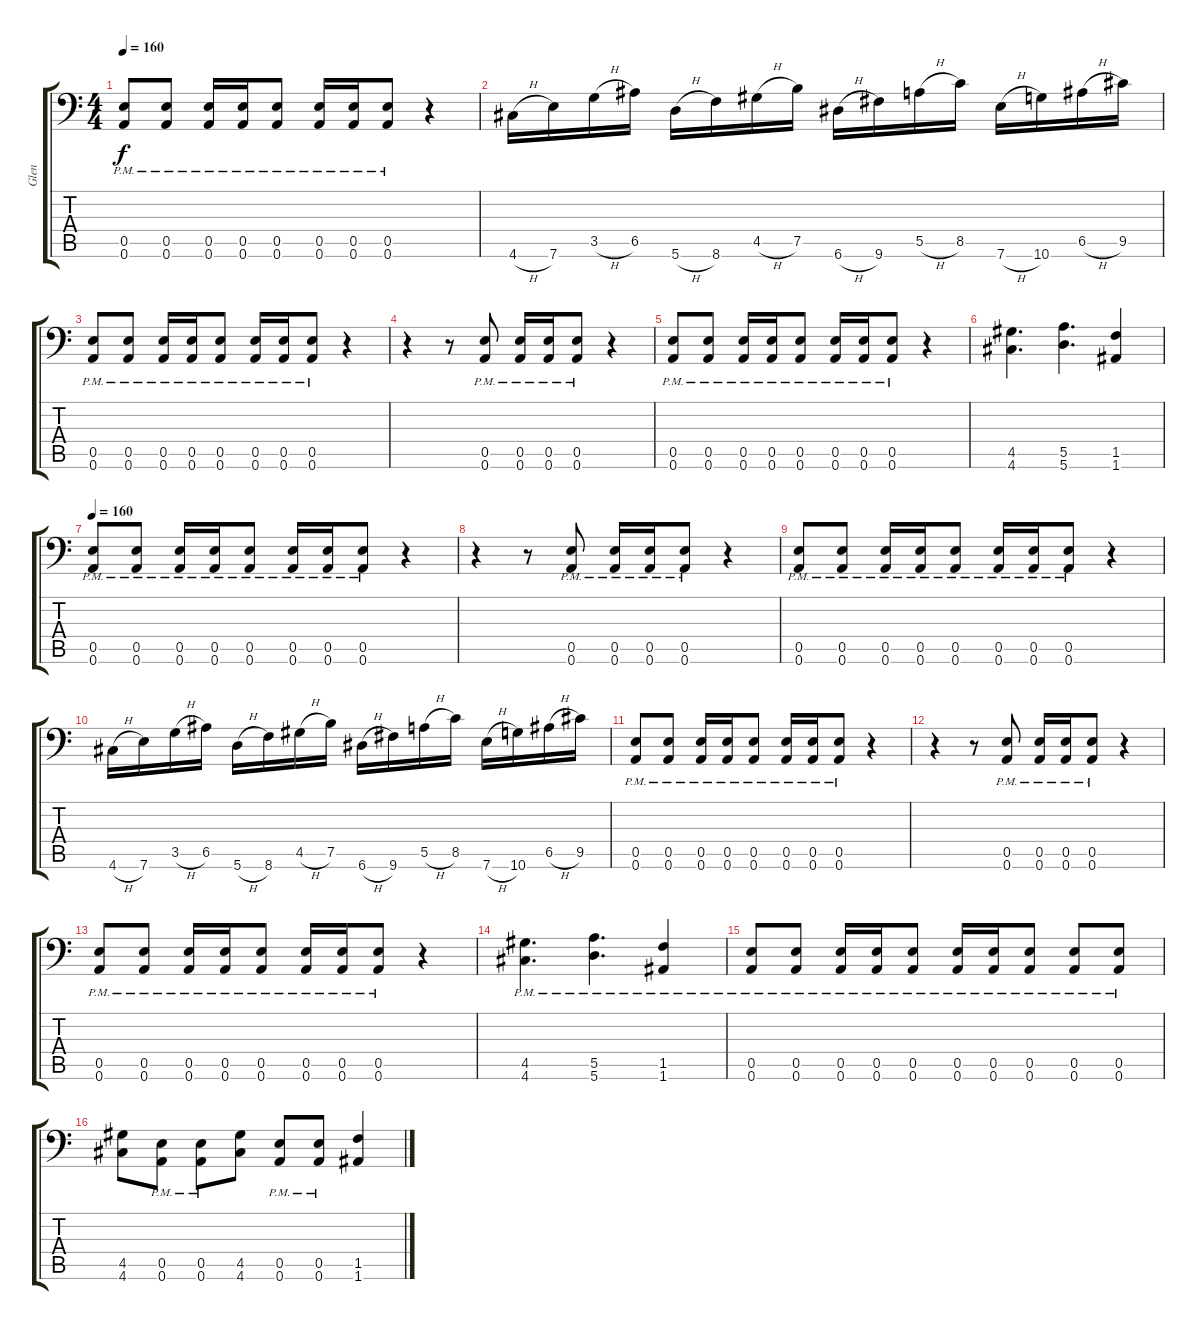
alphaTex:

\track ("Glen" "Glen") {instrument distortionguitar}
\staff {score tabs}
\tuning (B3 Gb3 D3 A2 E2 A1) {hide}
\ts (4 4)
\tempo 160
\clef f4
\ks c
(0.5{pm} 0.6{pm}).8{dy f} (0.5{pm} 0.6{pm}).8 (0.5 0.6{pm}).16 (0.5 0.6{pm}).16 (0.5 0.6{pm}).8 (0.5 0.6{pm}).16 (0.5 0.6{pm}).16 (0.5 0.6{pm}).8 r.4 |
4.6{h}.16 7.6.16 3.5{h}.16 6.5.16 5.6{h}.16 8.6.16 4.5{h}.16 7.5.16 6.6{h}.16 9.6.16 5.5{h}.16 8.5.16 7.6{h}.16 10.6.16 6.5{h}.16 9.5.16 |
(0.5{pm} 0.6{pm}).8 (0.5{pm} 0.6{pm}).8 (0.5 0.6{pm}).16 (0.5 0.6{pm}).16 (0.5 0.6{pm}).8 (0.5 0.6{pm}).16 (0.5 0.6{pm}).16 (0.5 0.6{pm}).8 r.4 |
r.4 r.8 (0.5{pm} 0.6{pm}).8 (0.5 0.6{pm}).16 (0.5 0.6{pm}).16 (0.5 0.6{pm}).8 r.4 |
(0.5{pm} 0.6{pm}).8 (0.5{pm} 0.6{pm}).8 (0.5 0.6{pm}).16 (0.5 0.6{pm}).16 (0.5 0.6{pm}).8 (0.5 0.6{pm}).16 (0.5 0.6{pm}).16 (0.5 0.6{pm}).8 r.4 |
(4.5 4.6).4{d} (5.5 5.6).4{d} (1.5 1.6).4 |
\tempo 160
(0.5{pm} 0.6{pm}).8 (0.5{pm} 0.6{pm}).8 (0.5 0.6{pm}).16 (0.5 0.6{pm}).16 (0.5 0.6{pm}).8 (0.5 0.6{pm}).16 (0.5 0.6{pm}).16 (0.5 0.6{pm}).8 r.4 |
r.4 r.8 (0.5{pm} 0.6{pm}).8 (0.5 0.6{pm}).16 (0.5 0.6{pm}).16 (0.5 0.6{pm}).8 r.4 |
(0.5{pm} 0.6{pm}).8 (0.5{pm} 0.6{pm}).8 (0.5 0.6{pm}).16 (0.5 0.6{pm}).16 (0.5 0.6{pm}).8 (0.5 0.6{pm}).16 (0.5 0.6{pm}).16 (0.5 0.6{pm}).8 r.4 |
4.6{h}.16 7.6.16 3.5{h}.16 6.5.16 5.6{h}.16 8.6.16 4.5{h}.16 7.5.16 6.6{h}.16 9.6.16 5.5{h}.16 8.5.16 7.6{h}.16 10.6.16 6.5{h}.16 9.5.16 |
(0.5{pm} 0.6{pm}).8 (0.5{pm} 0.6{pm}).8 (0.5 0.6{pm}).16 (0.5 0.6{pm}).16 (0.5 0.6{pm}).8 (0.5 0.6{pm}).16 (0.5 0.6{pm}).16 (0.5 0.6{pm}).8 r.4 |
r.4 r.8 (0.5{pm} 0.6{pm}).8 (0.5 0.6{pm}).16 (0.5 0.6{pm}).16 (0.5 0.6{pm}).8 r.4 |
(0.5{pm} 0.6{pm}).8 (0.5{pm} 0.6{pm}).8 (0.5 0.6{pm}).16 (0.5 0.6{pm}).16 (0.5 0.6{pm}).8 (0.5 0.6{pm}).16 (0.5 0.6{pm}).16 (0.5 0.6{pm}).8 r.4 |
(4.5{pm} 4.6{pm}).4{d} (5.5{pm} 5.6{pm}).4{d} (1.5{pm} 1.6{pm}).4 |
(0.5{pm} 0.6{pm}).8 (0.5{pm} 0.6{pm}).8 (0.5 0.6{pm}).16 (0.5 0.6{pm}).16 (0.5 0.6{pm}).8 (0.5 0.6{pm}).16 (0.5 0.6{pm}).16 (0.5 0.6{pm}).8 (0.5{pm} 0.6{pm}).8 (0.5{pm} 0.6{pm}).8 |
(4.5 4.6).8 (0.5{pm} 0.6{pm}).8 (0.5{pm} 0.6{pm}).8 (4.5 4.6).8 (0.5{pm} 0.6{pm}).8 (0.5{pm} 0.6{pm}).8 (1.5 1.6).4
